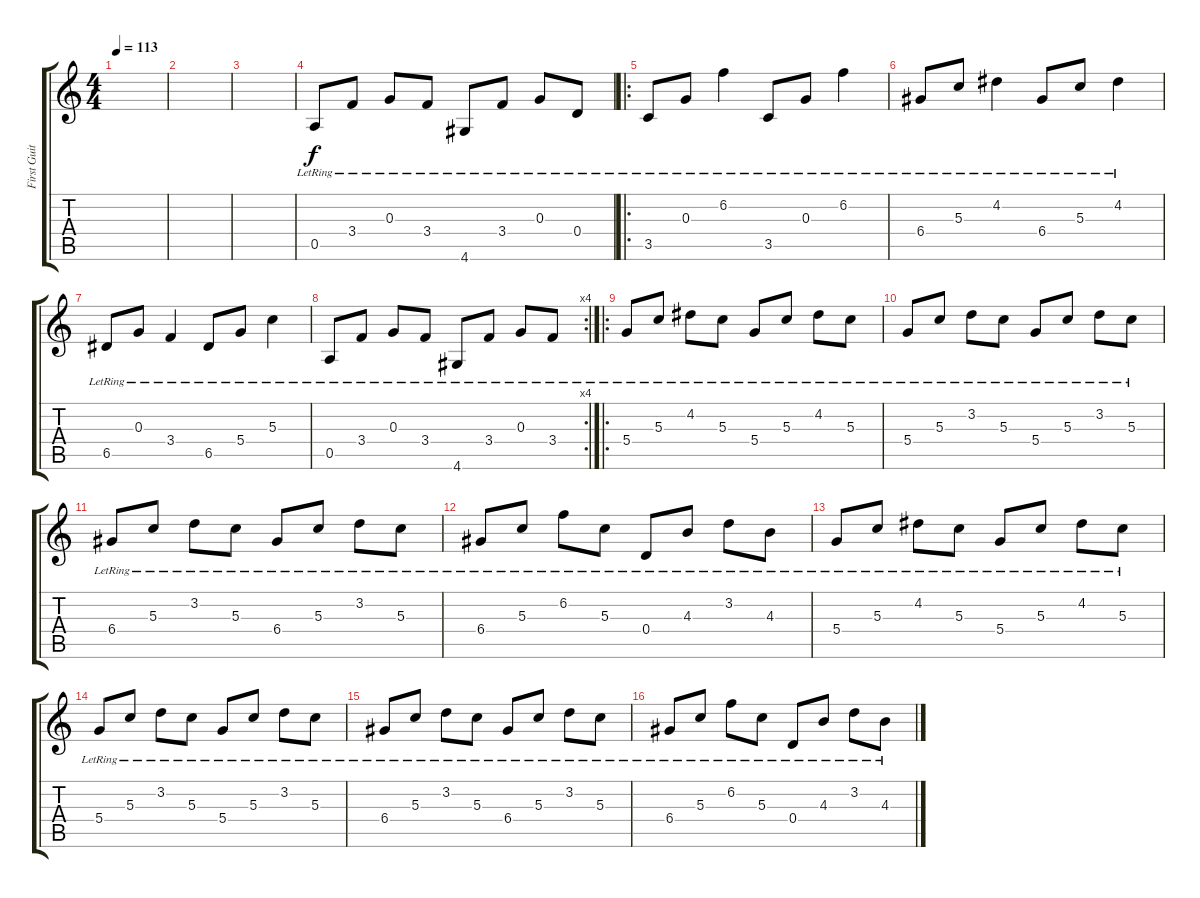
\track ("First Guitar" "First Guit") {instrument electricguitarclean}
\staff {score tabs}
\tuning (E4 B3 G3 D3 A2 E2) {hide}
\ts (4 4)
\tempo 113
\clef g2
\ks c
|
|
|
0.5{lr}.8 3.4{lr}.8 0.3{lr}.8 3.4{lr}.8 4.6{lr}.8 3.4{lr}.8 0.3{lr}.8 0.4{lr}.8 |
\ro
3.5{lr}.8 0.3{lr}.8 6.2{lr}.4 3.5{lr}.8 0.3{lr}.8 6.2{lr}.4 |
6.4{lr}.8 5.3{lr}.8 4.2{lr}.4 6.4{lr}.8 5.3{lr}.8 4.2{lr}.4 |
6.5{lr}.8 0.3{lr}.8 3.4{lr}.4 6.5{lr}.8 5.4{lr}.8 5.3{lr}.4 |
\rc 4
0.5{lr}.8 3.4{lr}.8 0.3{lr}.8 3.4{lr}.8 4.6{lr}.8 3.4{lr}.8 0.3{lr}.8 3.4{lr}.8 |
\ro
5.4{lr}.8 5.3{lr}.8 4.2{lr}.8 5.3{lr}.8 5.4{lr}.8 5.3{lr}.8 4.2{lr}.8 5.3{lr}.8 |
5.4{lr}.8 5.3{lr}.8 3.2{lr}.8 5.3{lr}.8 5.4{lr}.8 5.3{lr}.8 3.2{lr}.8 5.3{lr}.8 |
6.4{lr}.8 5.3{lr}.8 3.2{lr}.8 5.3{lr}.8 6.4{lr}.8 5.3{lr}.8 3.2{lr}.8 5.3{lr}.8 |
6.4{lr}.8 5.3{lr}.8 6.2{lr}.8 5.3{lr}.8 0.4{lr}.8 4.3{lr}.8 3.2{lr}.8 4.3{lr}.8 |
5.4{lr}.8 5.3{lr}.8 4.2{lr}.8 5.3{lr}.8 5.4{lr}.8 5.3{lr}.8 4.2{lr}.8 5.3{lr}.8 |
5.4{lr}.8 5.3{lr}.8 3.2{lr}.8 5.3{lr}.8 5.4{lr}.8 5.3{lr}.8 3.2{lr}.8 5.3{lr}.8 |
6.4{lr}.8 5.3{lr}.8 3.2{lr}.8 5.3{lr}.8 6.4{lr}.8 5.3{lr}.8 3.2{lr}.8 5.3{lr}.8 |
6.4{lr}.8 5.3{lr}.8 6.2{lr}.8 5.3{lr}.8 0.4{lr}.8 4.3{lr}.8 3.2{lr}.8 4.3{lr}.8
